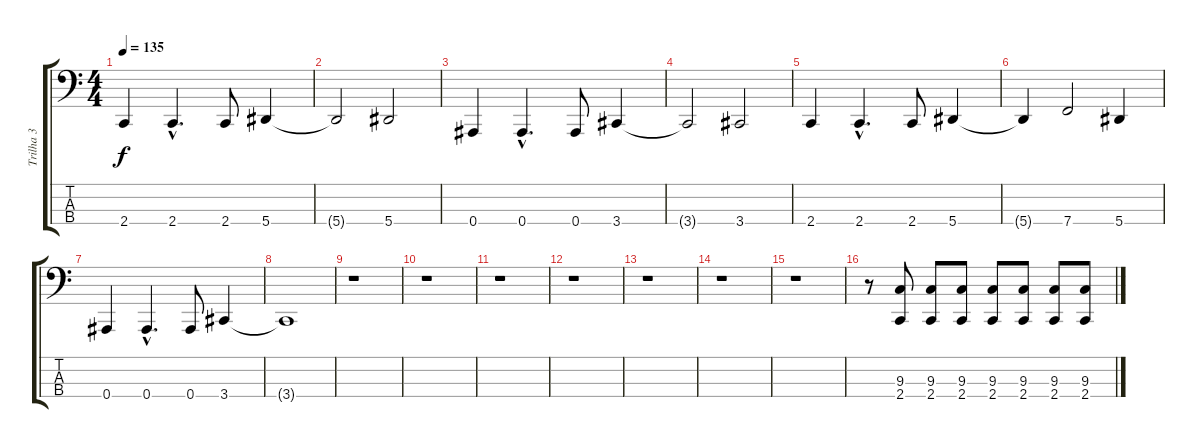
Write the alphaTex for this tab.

\track ("Trilha 3" "Trilha 3") {instrument electricbasspick}
\staff {score tabs}
\tuning (Db2 Ab1 Eb1 Bb0) {hide}
\ts (4 4)
\tempo 135
\clef f4
\ks c
2.4.4{dy f} 2.4{hac}.4{d} 2.4.8 5.4.4 |
5.4{t}.2 5.4.2 |
0.4.4 0.4{hac}.4{d} 0.4.8 3.4.4 |
3.4{t}.2 3.4.2 |
2.4.4 2.4{hac}.4{d} 2.4.8 5.4.4 |
5.4{t}.4 7.4.2 5.4.4 |
0.4.4 0.4{hac}.4{d} 0.4.8 3.4.4 |
3.4{t}.1 |
r.1 |
r.1 |
r.1 |
r.1 |
r.1 |
r.1 |
r.1 |
r.8 (9.3 2.4).8 (9.3 2.4).8 (9.3 2.4).8 (9.3 2.4).8 (9.3 2.4).8 (9.3 2.4).8 (9.3 2.4).8
